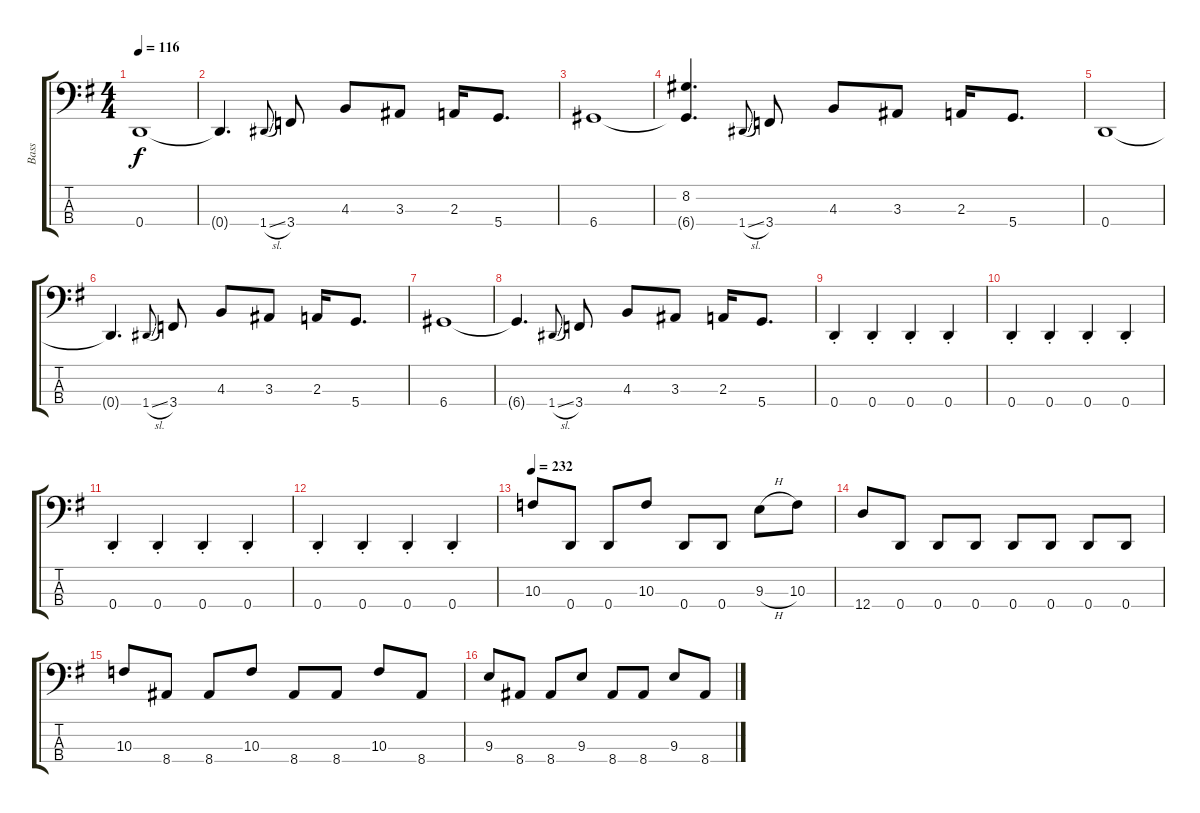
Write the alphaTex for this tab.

\track ("Bass" "Bass") {instrument electricbassfinger}
\staff {score tabs}
\tuning (F2 C2 G1 D1) {hide}
\ts (4 4)
\tempo 116
\clef f4
\ks eminor
0.4.1{dy f} |
0.4{t}.4{d} 1.4{sl}.8{gr onbeat} 3.4.8 4.3.8 3.3.8 2.3.16 5.4.8{d} |
6.4.1 |
(8.2 6.4{t}).4{d} 1.4{sl}.8{gr onbeat} 3.4.8 4.3.8 3.3.8 2.3.16 5.4.8{d} |
0.4.1 |
0.4{t}.4{d} 1.4{sl}.8{gr onbeat} 3.4.8 4.3.8 3.3.8 2.3.16 5.4.8{d} |
6.4.1 |
6.4{t}.4{d} 1.4{sl}.8{gr onbeat} 3.4.8 4.3.8 3.3.8 2.3.16 5.4.8{d} |
0.4{st}.4 0.4{st}.4 0.4{st}.4 0.4{st}.4 |
0.4{st}.4 0.4{st}.4 0.4{st}.4 0.4{st}.4 |
0.4{st}.4 0.4{st}.4 0.4{st}.4 0.4{st}.4 |
0.4{st}.4 0.4{st}.4 0.4{st}.4 0.4{st}.4 |
\tempo 232
10.3.8 0.4.8 0.4.8 10.3.8 0.4.8 0.4.8 9.3{h}.8 10.3.8 |
12.4.8 0.4.8 0.4.8 0.4.8 0.4.8 0.4.8 0.4.8 0.4.8 |
10.3.8 8.4.8 8.4.8 10.3.8 8.4.8 8.4.8 10.3.8 8.4.8 |
9.3.8 8.4.8 8.4.8 9.3.8 8.4.8 8.4.8 9.3.8 8.4.8
